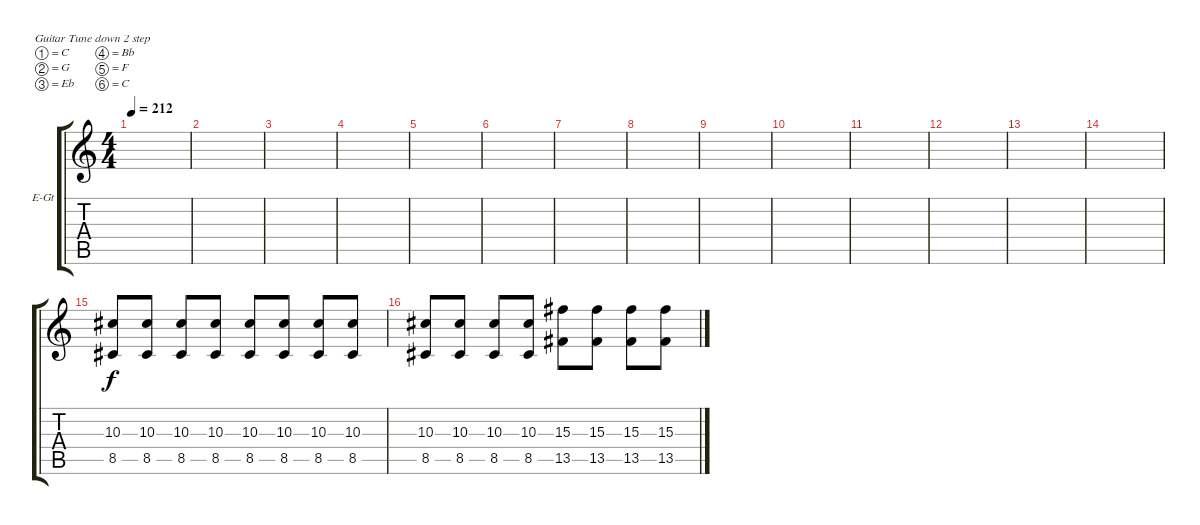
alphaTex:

\defaultSystemsLayout 4
\bracketExtendMode groupsimilarinstruments
\firstSystemTrackNameOrientation horizontal
\otherSystemsTrackNameOrientation horizontal
\track ("Leads" "E-Gt") {instrument overdrivenguitar}
\staff {score tabs}
\tuning (C4 G3 Eb3 Bb2 F2 C2)
\ts (4 4)
\tempo 212
\clef g2
\ks c
|
|
|
|
|
|
|
|
|
|
|
|
|
|
(8.5 10.3).8 (8.5 10.3).8 (8.5 10.3).8 (8.5 10.3).8 (8.5 10.3).8 (8.5 10.3).8 (8.5 10.3).8 (8.5 10.3).8 |
(8.5 10.3).8 (8.5 10.3).8 (8.5 10.3).8 (8.5 10.3).8 (13.5 15.3).8 (13.5 15.3).8 (13.5 15.3).8 (13.5 15.3).8
